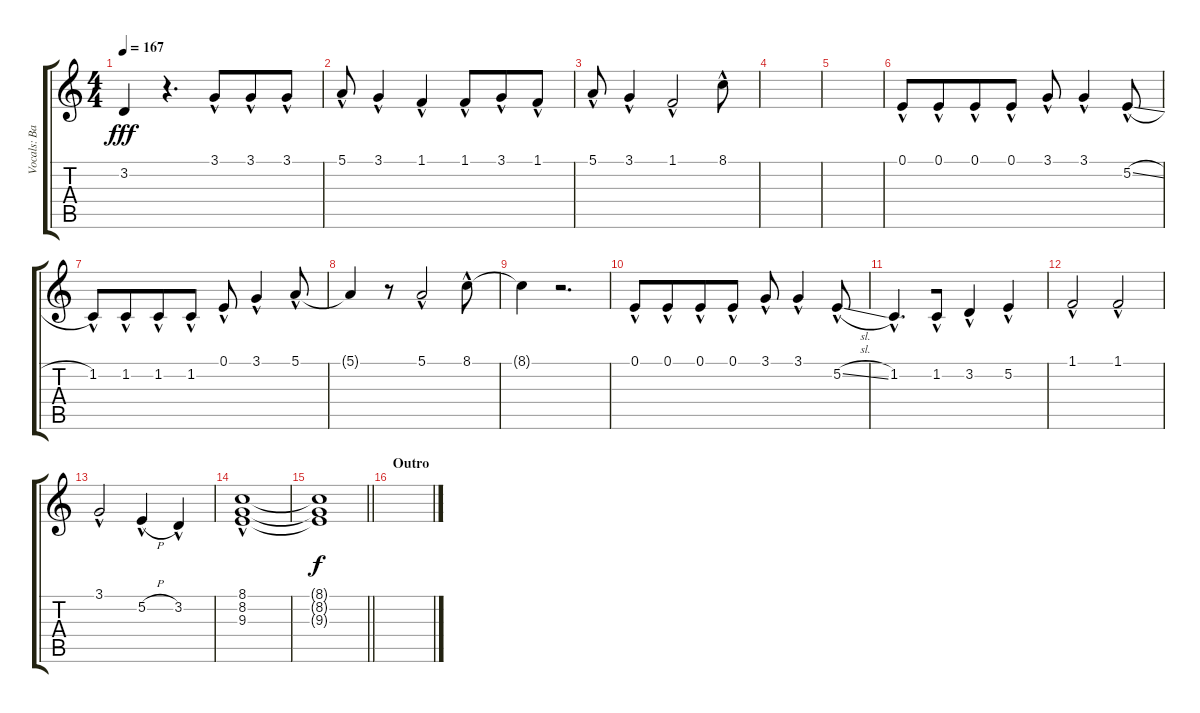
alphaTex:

\track ("Vocals: Backing" "Vocals: Ba") {instrument choiraahs}
\staff {score tabs}
\tuning (E4 B3 G3 D3 A2 E2) {hide}
\ts (4 4)
\tempo 167
\clef g2
\ks c
3.2{t}.4{dy fff} r.4{d} 3.1{hac}.8{beam merge} 3.1{hac}.8 3.1{hac}.8 |
5.1{hac}.8 3.1{hac}.4 1.1{hac}.4 1.1{hac}.8{beam merge} 3.1{hac}.8 1.1{hac}.8 |
5.1{hac}.8 3.1{hac}.4 1.1{hac}.2 8.1{hac}.8 |
|
|
0.1{hac}.8 0.1{hac}.8{beam merge} 0.1{hac}.8 0.1{hac}.8{beam split} 3.1{hac}.8 3.1{hac}.4 5.2{sl hac}.8 |
1.2{hac}.8 1.2{hac}.8{beam merge} 1.2{hac}.8 1.2{hac}.8{beam split} 0.1{hac}.8 3.1{hac}.4 5.1{hac}.8 |
5.1{t}.4 r.8 5.1{hac}.2 8.1{hac}.8 |
8.1{t}.4 r.2{d} |
0.1{hac}.8 0.1{hac}.8{beam merge} 0.1{hac}.8 0.1{hac}.8{beam split} 3.1{hac}.8 3.1{hac}.4 5.2{sl hac}.8 |
1.2{hac}.4{d beam merge} 1.2{hac}.8 3.2{hac}.4 5.2{hac}.4 |
1.1{hac}.2 1.1{hac}.2 |
3.1{hac}.2 5.2{h hac}.4 3.2{hac}.4 |
(8.1 8.2{hac} 9.3).1 |
\barLineRight lightlight
(8.1{t} 8.2{t} 9.3{t}).1{dy f} |
\section ("" "Outro")
